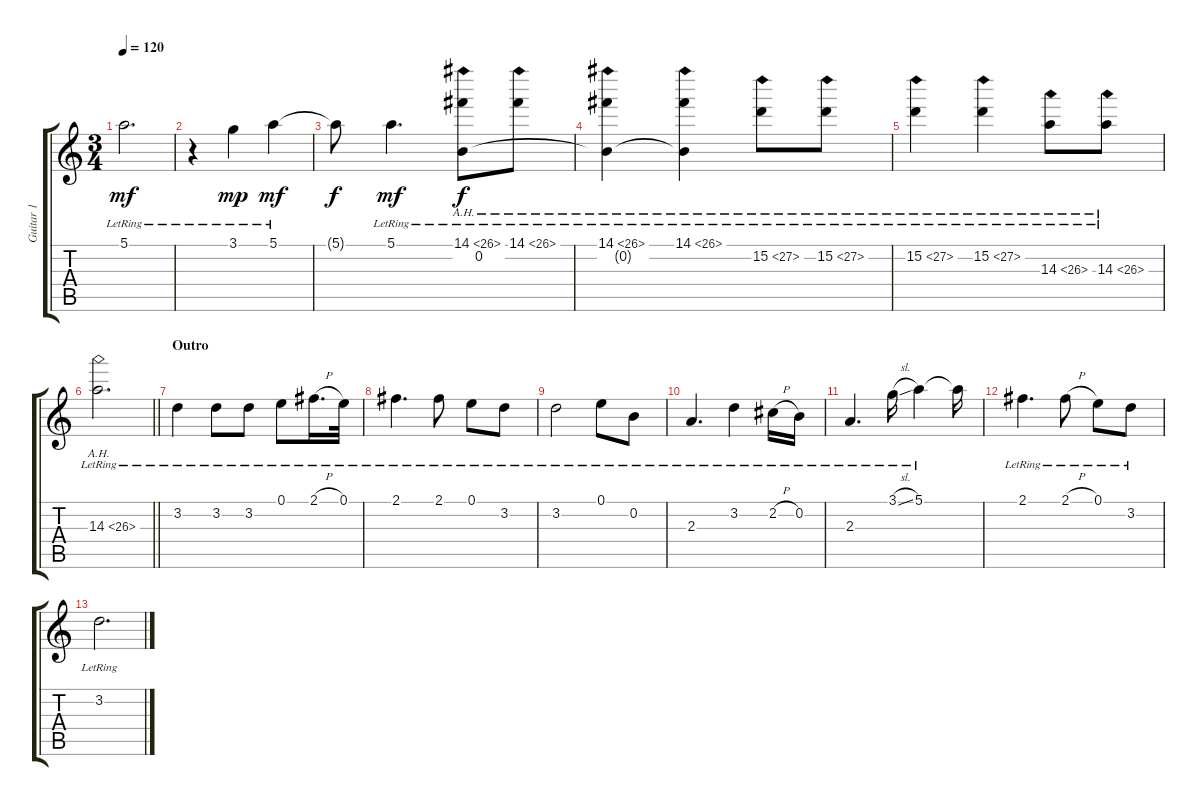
\track ("Guitar 1" "Guitar 1") {instrument acousticguitarsteel}
\staff {score tabs}
\tuning (E4 B3 G3 D3 A2 E2) {hide}
\ts (3 4)
\tempo 120
\clef g2
\ks c
5.1{lr}.2{d dy mf} |
r.4 3.1{lr}.4{dy mp} 5.1{lr}.4{dy mf} |
5.1{t}.8{dy f} 5.1{lr}.4{d dy mf} (14.1{ah 12 lr} 0.2).8{dy f} 14.1{ah 12 lr}.8 |
(14.1{ah 12 lr} 0.2{t}).4 (14.1{ah 12 lr} 0.2{t}).4 15.2{ah 12 lr}.8 15.2{ah 12 lr}.8 |
15.2{ah 12 lr}.4 15.2{ah 12 lr}.4 14.3{ah 12 lr}.8 14.3{ah 12 lr}.8 |
\barLineRight lightlight
14.3{ah 12 lr}.2{d} |
\section ("" "Outro")
3.2{lr}.4 3.2{lr}.8 3.2{lr}.8 0.1{lr}.8 2.1{h lr}.16{d} 0.1{lr}.32 |
2.1{lr}.4{d} 2.1{lr}.8 0.1{lr}.8 3.2{lr}.8 |
3.2{lr}.2 0.1{lr}.8 0.2{lr}.8 |
2.3{lr}.4{d} 3.2{lr}.4 2.2{h lr}.16 0.2{lr}.16 |
2.3{lr}.4{d} 3.1{sl lr}.16 5.1{lr}.4 5.1{t}.16 |
2.1{lr}.4{d} 2.1{h lr}.8 0.1{lr}.8 3.2{lr}.8 |
3.2{lr}.2{d}
